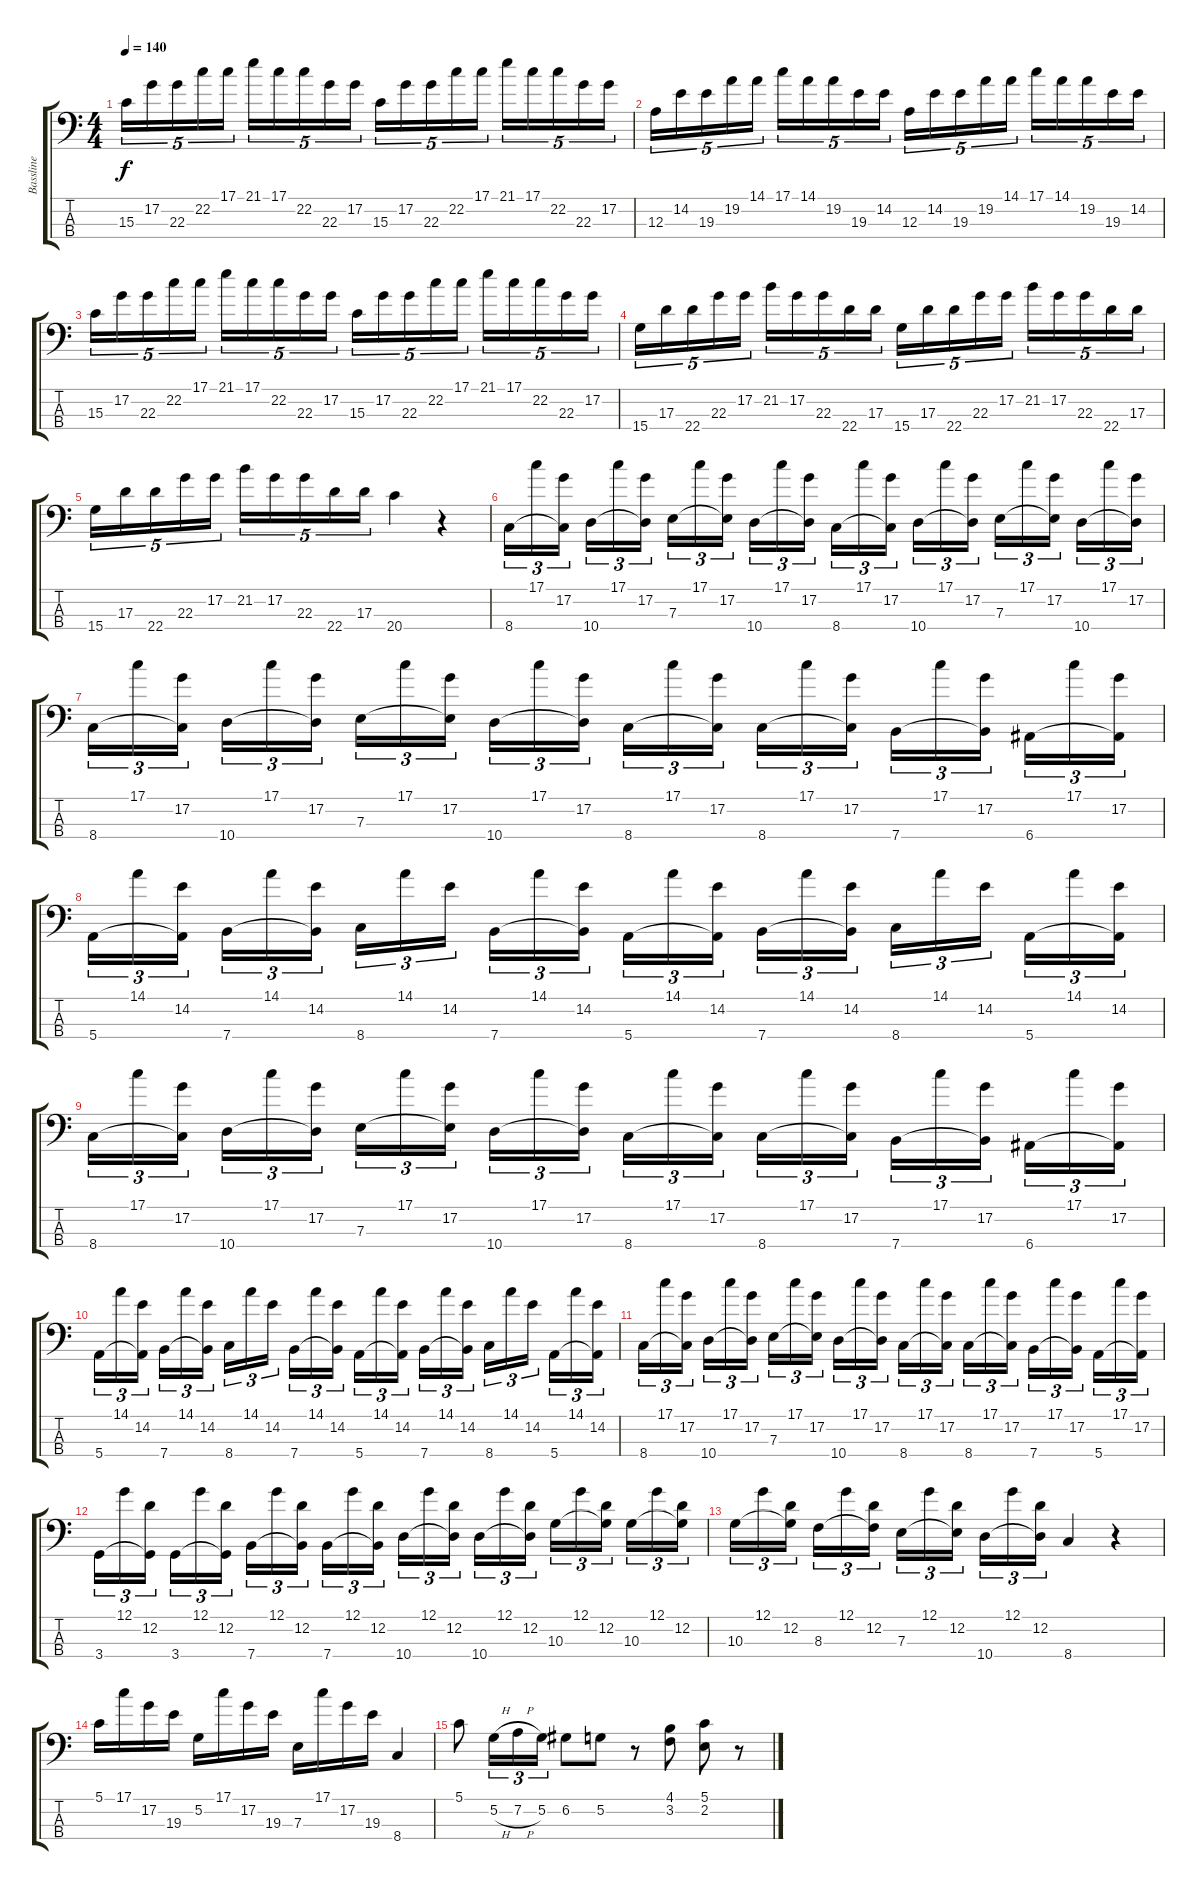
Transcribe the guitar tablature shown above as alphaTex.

\track ("Bassline" "Bassline") {instrument electricbassfinger}
\staff {score tabs}
\tuning (G2 D2 A1 E1) {hide}
\ts (4 4)
\tempo 140
\clef f4
\ks c
15.3.16{tu (5 4) dy f} 17.2.16{tu (5 4)} 22.3.16{tu (5 4)} 22.2.16{tu (5 4)} 17.1.16{tu (5 4)} 21.1.16{tu (5 4)} 17.1.16{tu (5 4)} 22.2.16{tu (5 4)} 22.3.16{tu (5 4)} 17.2.16{tu (5 4)} 15.3.16{tu (5 4)} 17.2.16{tu (5 4)} 22.3.16{tu (5 4)} 22.2.16{tu (5 4)} 17.1.16{tu (5 4)} 21.1.16{tu (5 4)} 17.1.16{tu (5 4)} 22.2.16{tu (5 4)} 22.3.16{tu (5 4)} 17.2.16{tu (5 4)} |
12.3.16{tu (5 4)} 14.2.16{tu (5 4)} 19.3.16{tu (5 4)} 19.2.16{tu (5 4)} 14.1.16{tu (5 4)} 17.1.16{tu (5 4)} 14.1.16{tu (5 4)} 19.2.16{tu (5 4)} 19.3.16{tu (5 4)} 14.2.16{tu (5 4)} 12.3.16{tu (5 4)} 14.2.16{tu (5 4)} 19.3.16{tu (5 4)} 19.2.16{tu (5 4)} 14.1.16{tu (5 4)} 17.1.16{tu (5 4)} 14.1.16{tu (5 4)} 19.2.16{tu (5 4)} 19.3.16{tu (5 4)} 14.2.16{tu (5 4)} |
15.3.16{tu (5 4)} 17.2.16{tu (5 4)} 22.3.16{tu (5 4)} 22.2.16{tu (5 4)} 17.1.16{tu (5 4)} 21.1.16{tu (5 4)} 17.1.16{tu (5 4)} 22.2.16{tu (5 4)} 22.3.16{tu (5 4)} 17.2.16{tu (5 4)} 15.3.16{tu (5 4)} 17.2.16{tu (5 4)} 22.3.16{tu (5 4)} 22.2.16{tu (5 4)} 17.1.16{tu (5 4)} 21.1.16{tu (5 4)} 17.1.16{tu (5 4)} 22.2.16{tu (5 4)} 22.3.16{tu (5 4)} 17.2.16{tu (5 4)} |
15.4.16{tu (5 4)} 17.3.16{tu (5 4)} 22.4.16{tu (5 4)} 22.3.16{tu (5 4)} 17.2.16{tu (5 4)} 21.2.16{tu (5 4)} 17.2.16{tu (5 4)} 22.3.16{tu (5 4)} 22.4.16{tu (5 4)} 17.3.16{tu (5 4)} 15.4.16{tu (5 4)} 17.3.16{tu (5 4)} 22.4.16{tu (5 4)} 22.3.16{tu (5 4)} 17.2.16{tu (5 4)} 21.2.16{tu (5 4)} 17.2.16{tu (5 4)} 22.3.16{tu (5 4)} 22.4.16{tu (5 4)} 17.3.16{tu (5 4)} |
15.4.16{tu (5 4)} 17.3.16{tu (5 4)} 22.4.16{tu (5 4)} 22.3.16{tu (5 4)} 17.2.16{tu (5 4)} 21.2.16{tu (5 4)} 17.2.16{tu (5 4)} 22.3.16{tu (5 4)} 22.4.16{tu (5 4)} 17.3.16{tu (5 4)} 20.4.4 r.4 |
8.4.16{tu (3 2)} 17.1.16{tu (3 2)} (17.2 8.4{t}).16{tu (3 2)} 10.4.16{tu (3 2)} 17.1.16{tu (3 2)} (17.2 10.4{t}).16{tu (3 2)} 7.3.16{tu (3 2)} 17.1.16{tu (3 2)} (17.2 7.3{t}).16{tu (3 2)} 10.4.16{tu (3 2)} 17.1.16{tu (3 2)} (17.2 10.4{t}).16{tu (3 2)} 8.4.16{tu (3 2)} 17.1.16{tu (3 2)} (17.2 8.4{t}).16{tu (3 2)} 10.4.16{tu (3 2)} 17.1.16{tu (3 2)} (17.2 10.4{t}).16{tu (3 2)} 7.3.16{tu (3 2)} 17.1.16{tu (3 2)} (17.2 7.3{t}).16{tu (3 2)} 10.4.16{tu (3 2)} 17.1.16{tu (3 2)} (17.2 10.4{t}).16{tu (3 2)} |
8.4.16{tu (3 2)} 17.1.16{tu (3 2)} (17.2 8.4{t}).16{tu (3 2)} 10.4.16{tu (3 2)} 17.1.16{tu (3 2)} (17.2 10.4{t}).16{tu (3 2)} 7.3.16{tu (3 2)} 17.1.16{tu (3 2)} (17.2 7.3{t}).16{tu (3 2)} 10.4.16{tu (3 2)} 17.1.16{tu (3 2)} (17.2 10.4{t}).16{tu (3 2)} 8.4.16{tu (3 2)} 17.1.16{tu (3 2)} (17.2 8.4{t}).16{tu (3 2)} 8.4.16{tu (3 2)} 17.1.16{tu (3 2)} (17.2 8.4{t}).16{tu (3 2)} 7.4.16{tu (3 2)} 17.1.16{tu (3 2)} (17.2 7.4{t}).16{tu (3 2)} 6.4.16{tu (3 2)} 17.1.16{tu (3 2)} (17.2 6.4{t}).16{tu (3 2)} |
5.4.16{tu (3 2)} 14.1.16{tu (3 2)} (14.2 5.4{t}).16{tu (3 2)} 7.4.16{tu (3 2)} 14.1.16{tu (3 2)} (14.2 7.4{t}).16{tu (3 2)} 8.4.16{tu (3 2)} 14.1.16{tu (3 2)} 14.2.16{tu (3 2)} 7.4.16{tu (3 2)} 14.1.16{tu (3 2)} (14.2 7.4{t}).16{tu (3 2)} 5.4.16{tu (3 2)} 14.1.16{tu (3 2)} (14.2 5.4{t}).16{tu (3 2)} 7.4.16{tu (3 2)} 14.1.16{tu (3 2)} (14.2 7.4{t}).16{tu (3 2)} 8.4.16{tu (3 2)} 14.1.16{tu (3 2)} 14.2.16{tu (3 2)} 5.4.16{tu (3 2)} 14.1.16{tu (3 2)} (14.2 5.4{t}).16{tu (3 2)} |
8.4.16{tu (3 2)} 17.1.16{tu (3 2)} (17.2 8.4{t}).16{tu (3 2)} 10.4.16{tu (3 2)} 17.1.16{tu (3 2)} (17.2 10.4{t}).16{tu (3 2)} 7.3.16{tu (3 2)} 17.1.16{tu (3 2)} (17.2 7.3{t}).16{tu (3 2)} 10.4.16{tu (3 2)} 17.1.16{tu (3 2)} (17.2 10.4{t}).16{tu (3 2)} 8.4.16{tu (3 2)} 17.1.16{tu (3 2)} (17.2 8.4{t}).16{tu (3 2)} 8.4.16{tu (3 2)} 17.1.16{tu (3 2)} (17.2 8.4{t}).16{tu (3 2)} 7.4.16{tu (3 2)} 17.1.16{tu (3 2)} (17.2 7.4{t}).16{tu (3 2)} 6.4.16{tu (3 2)} 17.1.16{tu (3 2)} (17.2 6.4{t}).16{tu (3 2)} |
5.4.16{tu (3 2)} 14.1.16{tu (3 2)} (14.2 5.4{t}).16{tu (3 2)} 7.4.16{tu (3 2)} 14.1.16{tu (3 2)} (14.2 7.4{t}).16{tu (3 2)} 8.4.16{tu (3 2)} 14.1.16{tu (3 2)} 14.2.16{tu (3 2)} 7.4.16{tu (3 2)} 14.1.16{tu (3 2)} (14.2 7.4{t}).16{tu (3 2)} 5.4.16{tu (3 2)} 14.1.16{tu (3 2)} (14.2 5.4{t}).16{tu (3 2)} 7.4.16{tu (3 2)} 14.1.16{tu (3 2)} (14.2 7.4{t}).16{tu (3 2)} 8.4.16{tu (3 2)} 14.1.16{tu (3 2)} 14.2.16{tu (3 2)} 5.4.16{tu (3 2)} 14.1.16{tu (3 2)} (14.2 5.4{t}).16{tu (3 2)} |
8.4.16{tu (3 2)} 17.1.16{tu (3 2)} (17.2 8.4{t}).16{tu (3 2)} 10.4.16{tu (3 2)} 17.1.16{tu (3 2)} (17.2 10.4{t}).16{tu (3 2)} 7.3.16{tu (3 2)} 17.1.16{tu (3 2)} (17.2 7.3{t}).16{tu (3 2)} 10.4.16{tu (3 2)} 17.1.16{tu (3 2)} (17.2 10.4{t}).16{tu (3 2)} 8.4.16{tu (3 2)} 17.1.16{tu (3 2)} (17.2 8.4{t}).16{tu (3 2)} 8.4.16{tu (3 2)} 17.1.16{tu (3 2)} (17.2 8.4{t}).16{tu (3 2)} 7.4.16{tu (3 2)} 17.1.16{tu (3 2)} (17.2 7.4{t}).16{tu (3 2)} 5.4.16{tu (3 2)} 17.1.16{tu (3 2)} (17.2 5.4{t}).16{tu (3 2)} |
3.4.16{tu (3 2)} 12.1.16{tu (3 2)} (12.2 3.4{t}).16{tu (3 2)} 3.4.16{tu (3 2)} 12.1.16{tu (3 2)} (12.2 3.4{t}).16{tu (3 2)} 7.4.16{tu (3 2)} 12.1.16{tu (3 2)} (12.2 7.4{t}).16{tu (3 2)} 7.4.16{tu (3 2)} 12.1.16{tu (3 2)} (12.2 7.4{t}).16{tu (3 2)} 10.4.16{tu (3 2)} 12.1.16{tu (3 2)} (12.2 10.4{t}).16{tu (3 2)} 10.4.16{tu (3 2)} 12.1.16{tu (3 2)} (12.2 10.4{t}).16{tu (3 2)} 10.3.16{tu (3 2)} 12.1.16{tu (3 2)} (12.2 10.3{t}).16{tu (3 2)} 10.3.16{tu (3 2)} 12.1.16{tu (3 2)} (12.2 10.3{t}).16{tu (3 2)} |
10.3.16{tu (3 2)} 12.1.16{tu (3 2)} (12.2 10.3{t}).16{tu (3 2)} 8.3.16{tu (3 2)} 12.1.16{tu (3 2)} (12.2 8.3{t}).16{tu (3 2)} 7.3.16{tu (3 2)} 12.1.16{tu (3 2)} (12.2 7.3{t}).16{tu (3 2)} 10.4.16{tu (3 2)} 12.1.16{tu (3 2)} (12.2 10.4{t}).16{tu (3 2)} 8.4.4 r.4 |
5.1.16 17.1.16 17.2.16 19.3.16 5.2.16 17.1.16 17.2.16 19.3.16 7.3.16 17.1.16 17.2.16 19.3.16 8.4.4 |
5.1.8 5.2{h}.16{tu (3 2)} 7.2{h}.16{tu (3 2)} 5.2.16{tu (3 2)} 6.2.8 5.2.8 r.8 (4.1 3.2).8 (5.1 2.2).8 r.8
